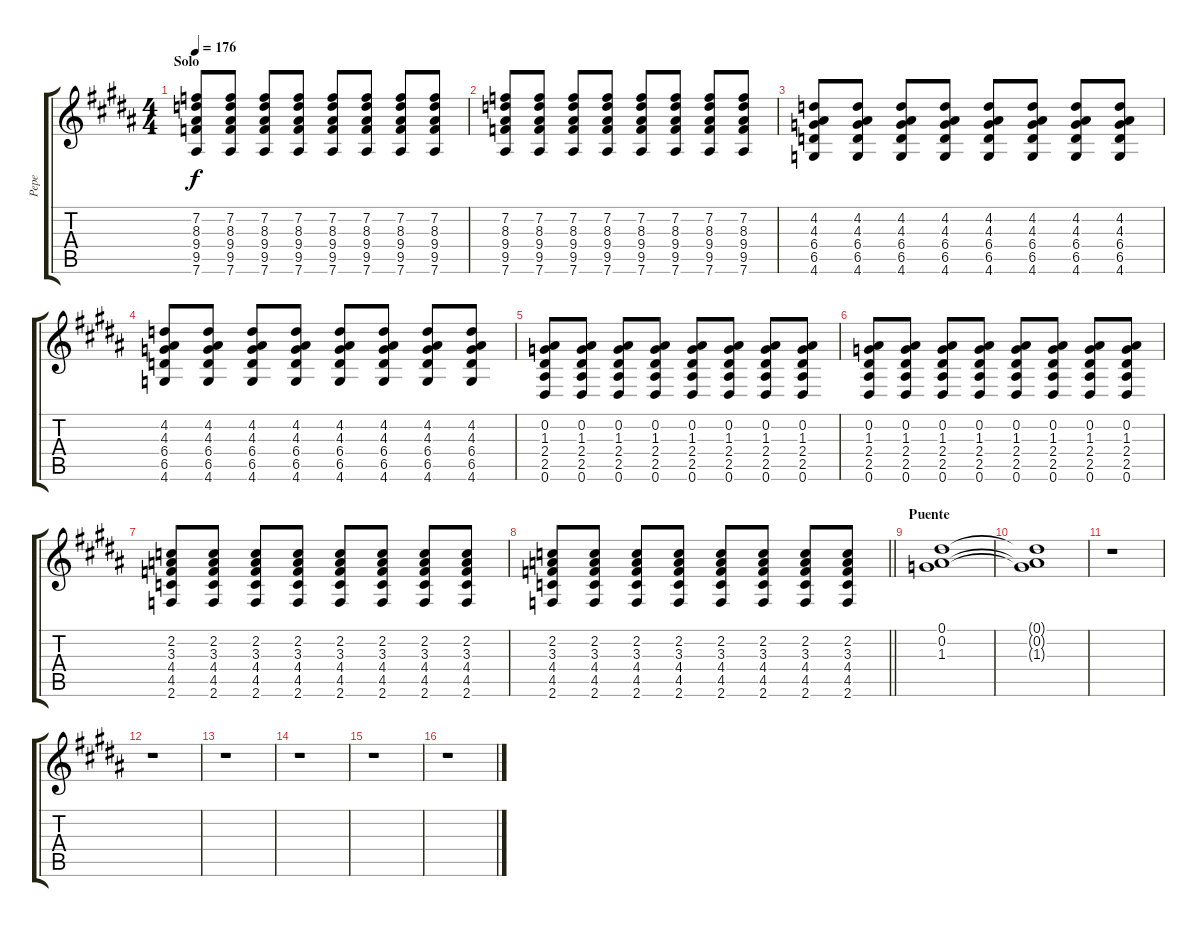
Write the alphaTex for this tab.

\track ("Pepe" "Pepe") {instrument distortionguitar}
\staff {score tabs}
\tuning (Eb4 Bb3 Gb3 Db3 Ab2 Eb2) {hide}
\ts (4 4)
\section ("" "Solo")
\tempo 176
\clef g2
\ks b
(7.2 8.3 9.4 9.5 7.6).8{dy f} (7.2 8.3 9.4 9.5 7.6).8 (7.2 8.3 9.4 9.5 7.6).8 (7.2 8.3 9.4 9.5 7.6).8 (7.2 8.3 9.4 9.5 7.6).8 (7.2 8.3 9.4 9.5 7.6).8 (7.2 8.3 9.4 9.5 7.6).8 (7.2 8.3 9.4 9.5 7.6).8 |
(7.2 8.3 9.4 9.5 7.6).8 (7.2 8.3 9.4 9.5 7.6).8 (7.2 8.3 9.4 9.5 7.6).8 (7.2 8.3 9.4 9.5 7.6).8 (7.2 8.3 9.4 9.5 7.6).8 (7.2 8.3 9.4 9.5 7.6).8 (7.2 8.3 9.4 9.5 7.6).8 (7.2 8.3 9.4 9.5 7.6).8 |
(4.2 4.3 6.4 6.5 4.6).8 (4.2 4.3 6.4 6.5 4.6).8 (4.2 4.3 6.4 6.5 4.6).8 (4.2 4.3 6.4 6.5 4.6).8 (4.2 4.3 6.4 6.5 4.6).8 (4.2 4.3 6.4 6.5 4.6).8 (4.2 4.3 6.4 6.5 4.6).8 (4.2 4.3 6.4 6.5 4.6).8 |
(4.2 4.3 6.4 6.5 4.6).8 (4.2 4.3 6.4 6.5 4.6).8 (4.2 4.3 6.4 6.5 4.6).8 (4.2 4.3 6.4 6.5 4.6).8 (4.2 4.3 6.4 6.5 4.6).8 (4.2 4.3 6.4 6.5 4.6).8 (4.2 4.3 6.4 6.5 4.6).8 (4.2 4.3 6.4 6.5 4.6).8 |
(0.2 1.3 2.4 2.5 0.6).8 (0.2 1.3 2.4 2.5 0.6).8 (0.2 1.3 2.4 2.5 0.6).8 (0.2 1.3 2.4 2.5 0.6).8 (0.2 1.3 2.4 2.5 0.6).8 (0.2 1.3 2.4 2.5 0.6).8 (0.2 1.3 2.4 2.5 0.6).8 (0.2 1.3 2.4 2.5 0.6).8 |
(0.2 1.3 2.4 2.5 0.6).8 (0.2 1.3 2.4 2.5 0.6).8 (0.2 1.3 2.4 2.5 0.6).8 (0.2 1.3 2.4 2.5 0.6).8 (0.2 1.3 2.4 2.5 0.6).8 (0.2 1.3 2.4 2.5 0.6).8 (0.2 1.3 2.4 2.5 0.6).8 (0.2 1.3 2.4 2.5 0.6).8 |
(2.2 3.3 4.4 4.5 2.6).8 (2.2 3.3 4.4 4.5 2.6).8 (2.2 3.3 4.4 4.5 2.6).8 (2.2 3.3 4.4 4.5 2.6).8 (2.2 3.3 4.4 4.5 2.6).8 (2.2 3.3 4.4 4.5 2.6).8 (2.2 3.3 4.4 4.5 2.6).8 (2.2 3.3 4.4 4.5 2.6).8 |
\barLineRight lightlight
(2.2 3.3 4.4 4.5 2.6).8 (2.2 3.3 4.4 4.5 2.6).8 (2.2 3.3 4.4 4.5 2.6).8 (2.2 3.3 4.4 4.5 2.6).8 (2.2 3.3 4.4 4.5 2.6).8 (2.2 3.3 4.4 4.5 2.6).8 (2.2 3.3 4.4 4.5 2.6).8 (2.2 3.3 4.4 4.5 2.6).8 |
\section ("" "Puente")
(0.1 0.2 1.3).1{volume 0} |
(0.1{t} 0.2{t} 1.3{t}).1 |
r.1 |
r.1 |
r.1 |
r.1 |
r.1 |
r.1
